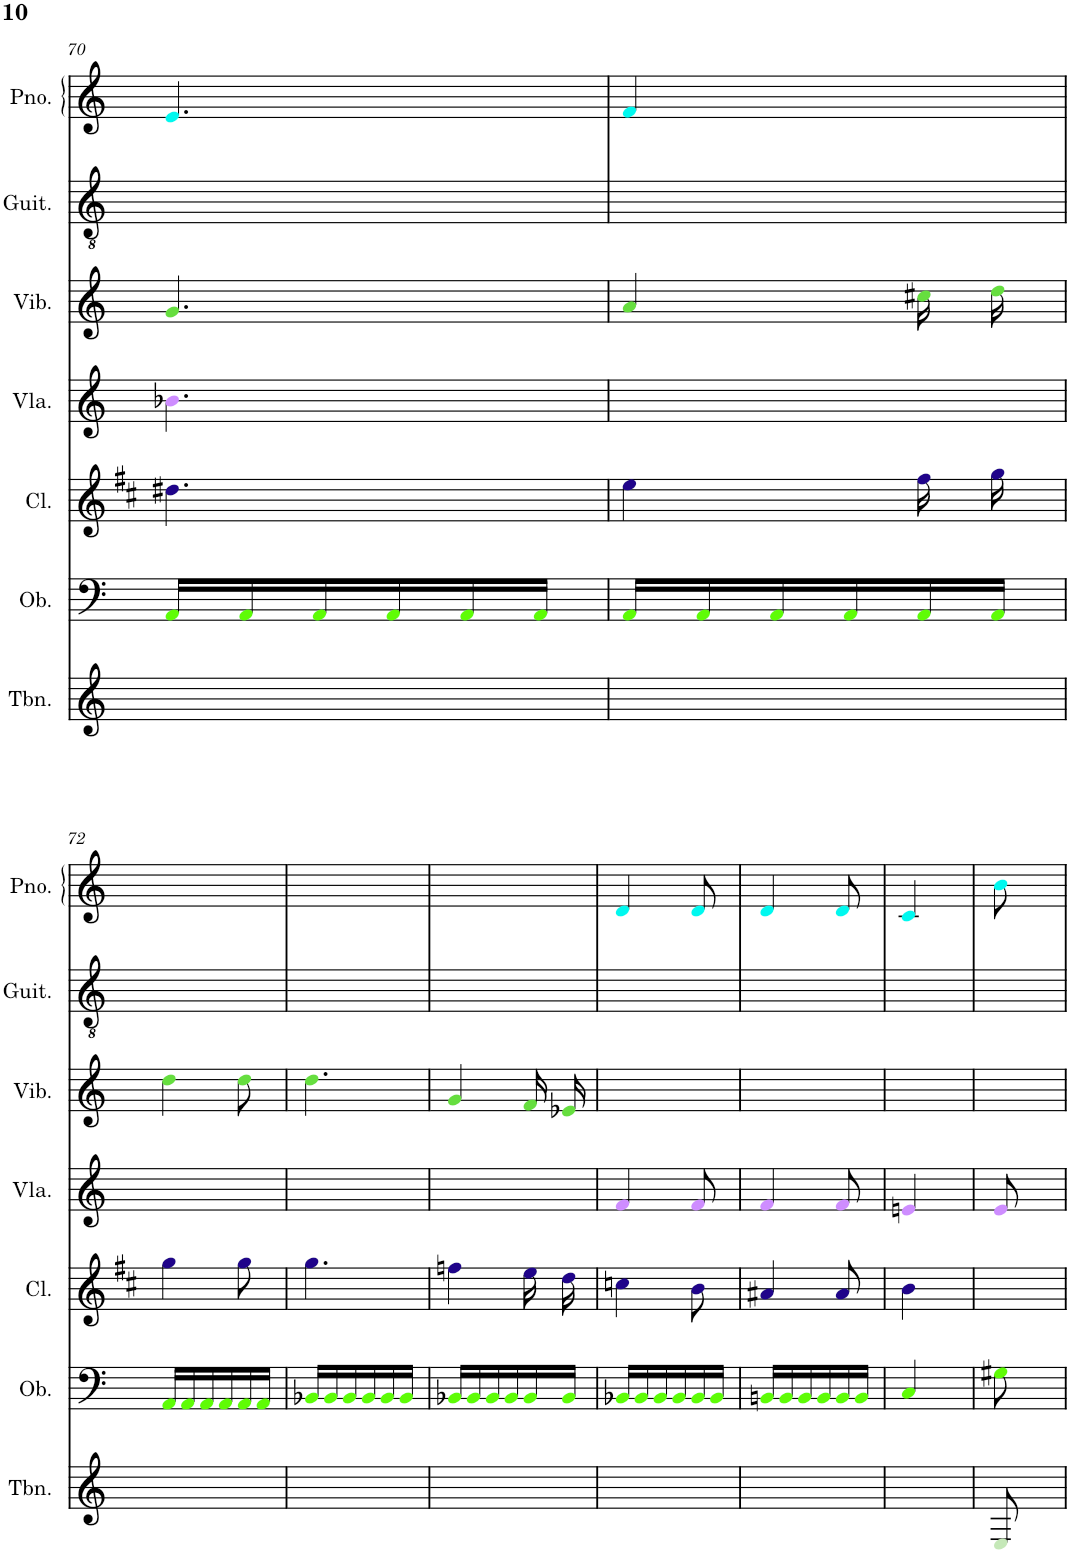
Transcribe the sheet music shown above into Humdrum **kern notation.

**kern	**kern	**kern	**kern	**kern	**kern	**kern
*part7	*part6	*part5	*part4	*part3	*part2	*part1
*staff7	*staff6	*staff5	*staff4	*staff3	*staff2	*staff1
*I"Trombone	*I"Oboe	*I"Clarinet	*I"Viola	*I"Vibraphone	*I"Classical Guitar	*I"Piano
*I'Tbn.	*I'Ob.	*I'Cl.	*I'Vla.	*I'Vib.	*I'Guit.	*I'Pno.
!!LO:PB:g=z
*clefG2	*clefF4	*clefG2	*clefG2	*clefG2	*clefGv2	*clefG2
*	*	*Trd1c2	*	*	*	*
*k[]	*k[]	*k[f#c#]	*k[]	*k[]	*k[]	*k[]
*M3/8	*M3/8	*M3/8	*M3/8	*M3/8	*M3/8	*M3/8
=70	=70	=70	=70	=70	=70	=70
4.ryy	16AAi/LL	4.dd#Xj\	4.b-XZ\	4.gV/	4.ryy	4.eN/
.	16AAi/	.	.	.	.	.
.	16AAi/	.	.	.	.	.
.	16AAi/	.	.	.	.	.
.	16AAi/	.	.	.	.	.
.	16AAi/JJ	.	.	.	.	.
=71	=71	=71	=71	=71	=71	=71
4.ryy	16AAi/LL	4eej\	4.ryy	4aV/	4.ryy	4fN/
.	16AAi/	.	.	.	.	.
.	16AAi/	.	.	.	.	.
.	16AAi/	.	.	.	.	.
.	16AAi/	16ff#j\LL	.	16cc#XV\LL	.	8ryy
.	16AAi/JJ	16ggj\JJ	.	16ddV\JJ	.	.
!!LO:LB:g=z
=72	=72	=72	=72	=72	=72	=72
4.ryy	16AAi/LL	4ggj\	4.ryy	4ddV\	4.ryy	4.ryy
.	16AAi/	.	.	.	.	.
.	16AAi/	.	.	.	.	.
.	16AAi/	.	.	.	.	.
.	16AAi/	8ggj\	.	8ddV\	.	.
.	16AAi/JJ	.	.	.	.	.
=73	=73	=73	=73	=73	=73	=73
4.ryy	16BB-Xi/LL	4.ggj\	4.ryy	4.ddV\	4.ryy	4.ryy
.	16BB-i/	.	.	.	.	.
.	16BB-i/	.	.	.	.	.
.	16BB-i/	.	.	.	.	.
.	16BB-i/	.	.	.	.	.
.	16BB-i/JJ	.	.	.	.	.
=74	=74	=74	=74	=74	=74	=74
4.ryy	16BB-Xi/LL	4ffnj\	4.ryy	4gV/	4.ryy	4.ryy
.	16BB-i/	.	.	.	.	.
.	16BB-i/	.	.	.	.	.
.	16BB-i/	.	.	.	.	.
.	16BB-i/	16eej\LL	.	16fV/LL	.	.
.	16BB-i/JJ	16ddj\JJ	.	16e-XV/JJ	.	.
=75	=75	=75	=75	=75	=75	=75
4.ryy	16BB-Xi/LL	4ccnj\	4fZ/	4.ryy	4.ryy	4dN/
.	16BB-i/	.	.	.	.	.
.	16BB-i/	.	.	.	.	.
.	16BB-i/	.	.	.	.	.
.	16BB-i/	8bj\	8fZ/	.	.	8dN/
.	16BB-i/JJ	.	.	.	.	.
=76	=76	=76	=76	=76	=76	=76
4.ryy	16BBni/LL	4a#Xj/	4fZ/	4.ryy	4.ryy	4dN/
.	16BBi/	.	.	.	.	.
.	16BBi/	.	.	.	.	.
.	16BBi/	.	.	.	.	.
.	16BBi/	8a#j/	8fZ/	.	.	8dN/
.	16BBi/JJ	.	.	.	.	.
=77	=77	=77	=77	=77	=77	=77
4.ryy	4Ci/	4bj\	4enZ/	4.ryy	4.ryy	4cN/
.	8ryy	8ryy	8ryy	.	.	8ryy
=78	=78	=78	=78	=78	=78	=78
8El/	8G#Xi\	4.ryy	8eZ/	4.ryy	4.ryy	8bN\
4ryy	4ryy	.	4ryy	.	.	4ryy
=	=	=	=	=	=	=
*-	*-	*-	*-	*-	*-	*-
